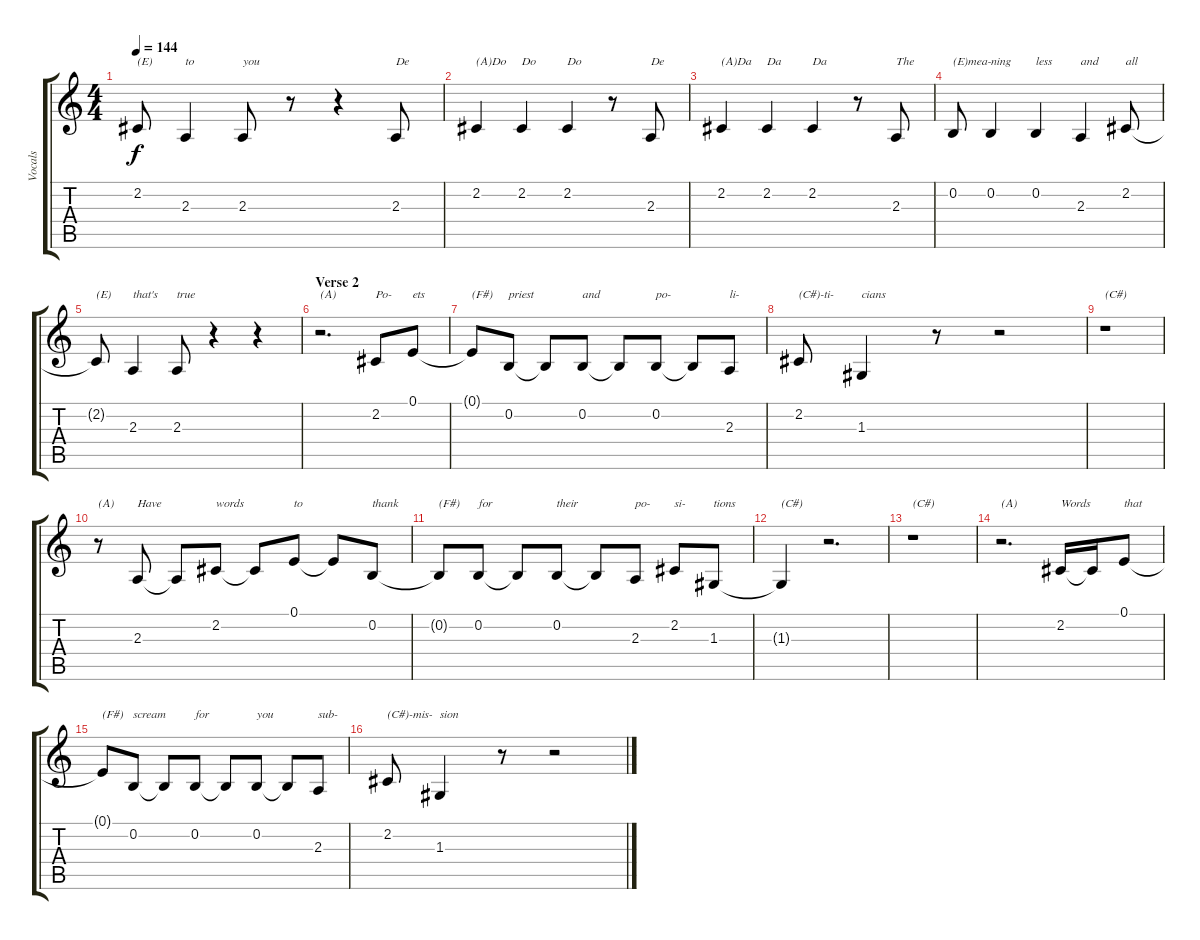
\track ("Vocals" "Vocals") {instrument clarinet}
\staff {score tabs}
\tuning (E4 B3 G3 D3 A2 E2) {hide}
\ts (4 4)
\tempo 144
\clef g2
\ks c
2.2{t}.8{txt "(E)" dy f} 2.3.4{txt "to"} 2.3.8{txt "you"} r.8 r.4 2.3.8{txt "De"} |
2.2.4{txt "(A)Do"} 2.2.4{txt "Do"} 2.2.4{txt "Do"} r.8 2.3.8{txt "De"} |
2.2.4{txt "(A)Da"} 2.2.4{txt "Da"} 2.2.4{txt "Da"} r.8 2.3.8{txt "The "} |
0.2.8{txt "(E)mea-"} 0.2.4{txt "ning"} 0.2.4{txt "less"} 2.3.4{txt "and"} 2.2.8{txt "all"} |
2.2{t}.8{txt "(E)"} 2.3.4{txt "that's"} 2.3.8{txt "true"} r.4 r.4 |
\section ("" "Verse 2")
r.2{d txt "(A)"} 2.2.8{txt "Po-"} 0.1.8{txt "ets"} |
0.1{t}.8{txt "(F#)"} 0.2.8{txt "priest"} 0.2{t}.8 0.2.8{txt "and"} 0.2{t}.8 0.2.8{txt "po-"} 0.2{t}.8 2.3.8{txt "li-"} |
2.2.8{txt "(C#)-ti-"} 1.3.4{txt "cians"} r.8 r.2 |
r.1{txt "(C#)"} |
r.8{txt "(A)"} 2.3.8{txt "Have"} 2.3{t}.8 2.2.8{txt "words"} 2.2{t}.8 0.1.8{txt "to"} 0.1{t}.8 0.2.8{txt "thank"} |
0.2{t}.8{txt "(F#)"} 0.2.8{txt "for"} 0.2{t}.8 0.2.8{txt "their"} 0.2{t}.8 2.3.8{txt "po-"} 2.2.8{txt "si-"} 1.3.8{txt "tions"} |
1.3{t}.4{txt "(C#)"} r.2{d} |
r.1{txt "(C#)"} |
r.2{d txt "(A)"} 2.2.16{txt "Words"} 2.2{t}.16 0.1.8{txt "that"} |
0.1{t}.8{txt "(F#)"} 0.2.8{txt "scream"} 0.2{t}.8 0.2.8{txt "for"} 0.2{t}.8 0.2.8{txt "you"} 0.2{t}.8 2.3.8{txt "sub-"} |
2.2.8{txt "(C#)-mis-"} 1.3.4{txt "sion"} r.8 r.2
